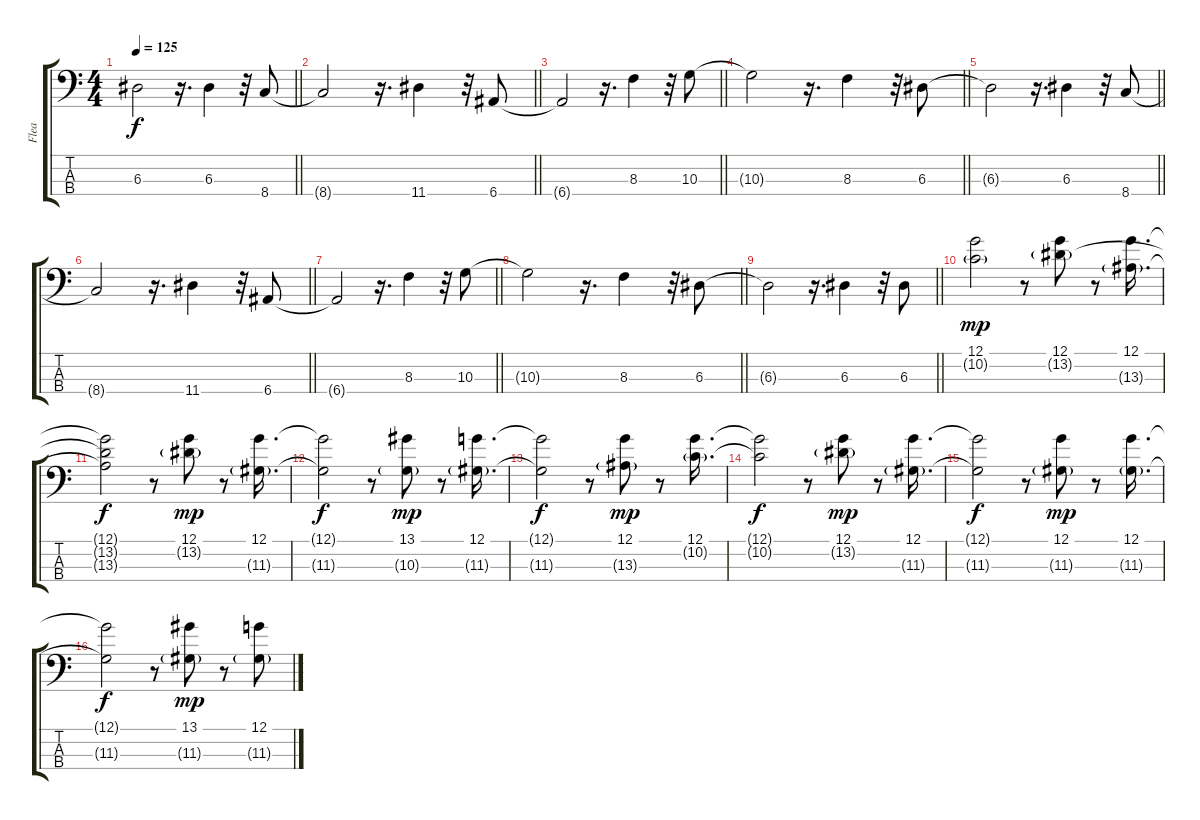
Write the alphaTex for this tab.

\track ("Flea" "Flea") {instrument electricbassfinger}
\staff {score tabs}
\tuning (G2 D2 A1 E1) {hide}
\ts (4 4)
\tempo 125
\clef f4
\barLineRight lightlight
\ks c
6.3{t}.2{dy f} r.16{d} 6.3.4 r.32 8.4.8 |
\barLineRight lightlight
8.4{t}.2 r.16{d} 11.4.4 r.32 6.4.8 |
\barLineRight lightlight
6.4{t}.2 r.16{d} 8.3.4 r.32 10.3.8 |
\barLineRight lightlight
10.3{t}.2 r.16{d} 8.3.4 r.32 6.3.8 |
\barLineRight lightlight
6.3{t}.2 r.16{d} 6.3.4 r.32 8.4.8 |
\barLineRight lightlight
8.4{t}.2 r.16{d} 11.4.4 r.32 6.4.8 |
\barLineRight lightlight
6.4{t}.2 r.16{d} 8.3.4 r.32 10.3.8 |
\barLineRight lightlight
10.3{t}.2 r.16{d} 8.3.4 r.32 6.3.8 |
\barLineRight lightlight
6.3{t}.2 r.16{d} 6.3.4 r.32 6.3.8 |
(12.1 10.2{g}).2{dy mp} r.8 (12.1 13.2{g}).8 r.8 (12.1 13.3{g}).16{d} |
(12.1{t} 13.2{t} 13.3{t}).2{dy f} r.8 (12.1 13.2{g}).8{dy mp} r.8 (12.1 11.3{g}).16{d} |
(12.1{t} 11.3{t}).2{dy f} r.8 (13.1 10.3{g}).8{dy mp} r.8 (12.1 11.3{g}).16{d} |
(12.1{t} 11.3{t}).2{dy f} r.8 (12.1 13.3{g}).8{dy mp} r.8 (12.1 10.2{g}).16{d} |
(12.1{t} 10.2{t}).2{dy f} r.8 (12.1 13.2{g}).8{dy mp} r.8 (12.1 11.3{g}).16{d} |
(12.1{t} 11.3{t}).2{dy f} r.8 (12.1 11.3{g}).8{dy mp} r.8 (12.1 11.3{g}).16{d} |
(12.1{t} 11.3{t}).2{dy f} r.8 (13.1 11.3{g}).8{dy mp} r.8 (12.1 11.3{g}).8
